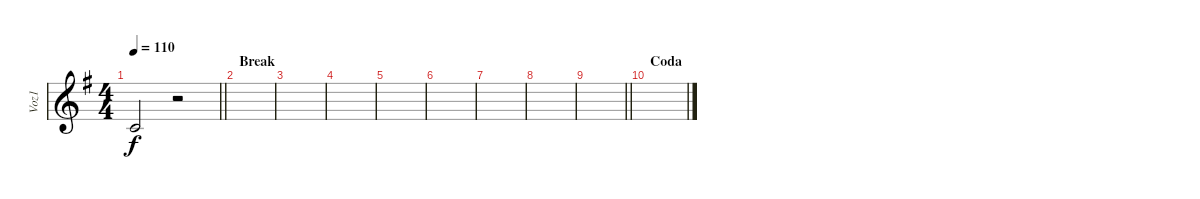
\track ("Voz1" "Voz1") {instrument altosax}
\staff {score}
\tuning (E4 B3 G3 D3 A2 E2) {hide}
\ts (4 4)
\tempo 110
\clef g2
\barLineRight lightlight
\ks g
1.2{t}.2{dy f} r.2 |
\section ("" "Break")
|
|
|
|
|
|
|
\barLineRight lightlight
|
\section ("" "Coda")
